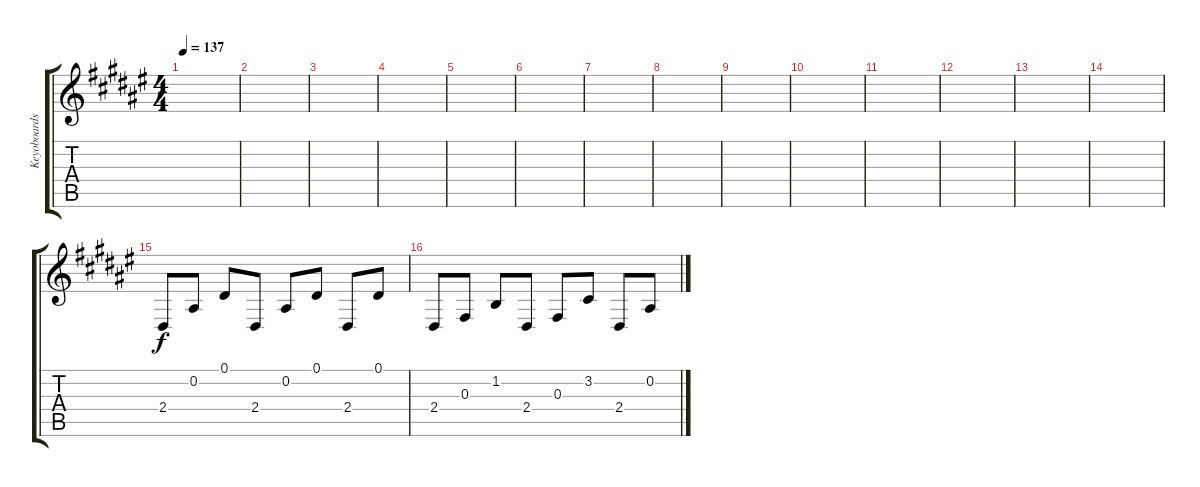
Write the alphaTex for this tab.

\track ("Keyoboards" "Keyoboards") {instrument stringensemble1}
\staff {score tabs}
\tuning (Eb4 Bb3 Gb3 Db3 Ab2 Db2) {hide}
\ts (4 4)
\tempo 137
\clef g2
\ks d#minor
|
|
|
|
|
|
|
|
|
|
|
|
|
|
2.4.8 0.2.8 0.1.8 2.4.8 0.2.8 0.1.8 2.4.8 0.1.8 |
2.4.8 0.3.8 1.2.8 2.4.8 0.3.8 3.2.8 2.4.8 0.2.8
